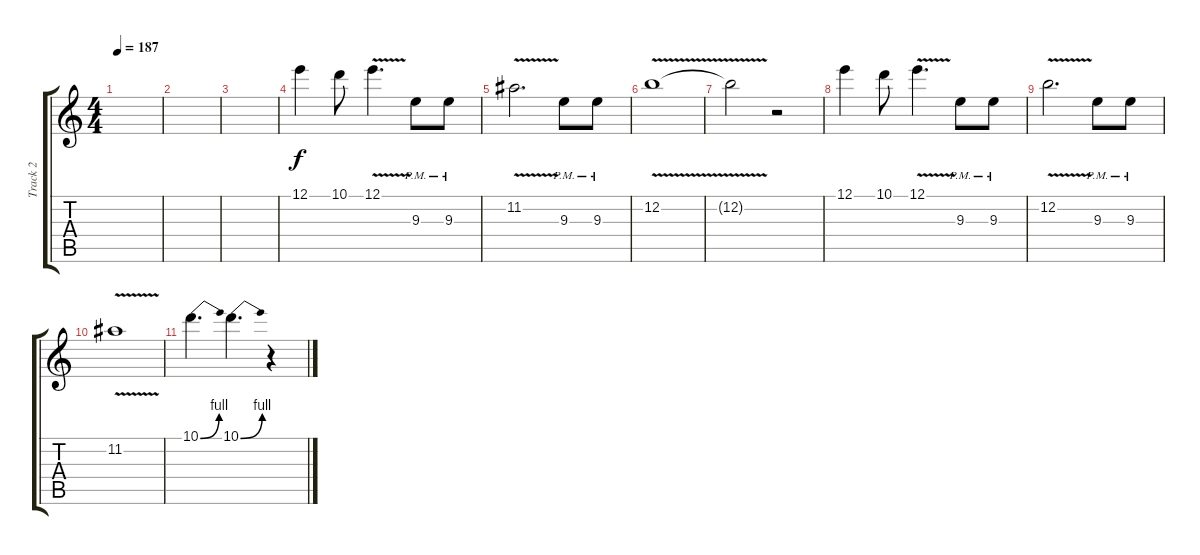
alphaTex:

\track ("Track 2" "Track 2") {instrument distortionguitar}
\staff {score tabs}
\tuning (E4 B3 G3 D3 A2 E2) {hide}
\ts (4 4)
\tempo 187
\clef g2
\ks c
|
|
|
12.1.4{volume 9} 10.1.8 12.1{v}.4{d} 9.3{pm}.8 9.3{pm}.8 |
11.2{v}.2{d} 9.3{pm}.8 9.3{pm}.8 |
12.2{v}.1 |
12.2{t}.2 r.2 |
12.1.4 10.1.8 12.1{v}.4{d} 9.3{pm}.8 9.3{pm}.8 |
12.2{v}.2{d} 9.3{pm}.8 9.3{pm}.8 |
11.2{v}.1 |
10.1{be (bend 0 0 60 4)}.4{d} 10.1{be (bend 0 0 60 4)}.4{d} r.4
